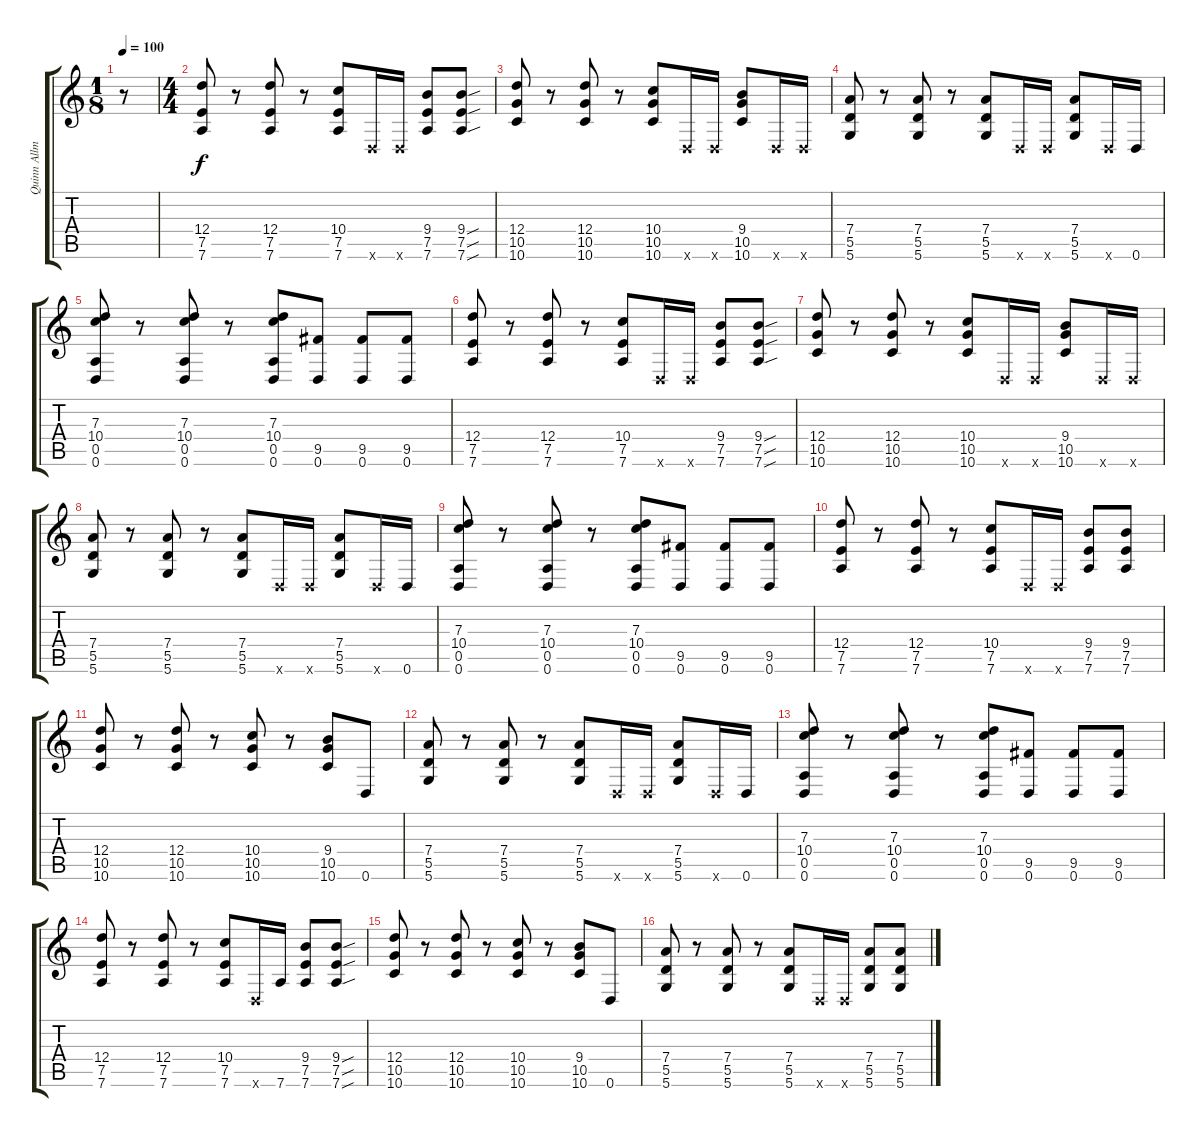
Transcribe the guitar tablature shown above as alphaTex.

\track ("Quinn Allman-guitar 1" "Quinn Allm") {instrument electricguitarclean}
\staff {score tabs}
\tuning (E4 B3 G3 D3 A2 D2) {hide}
\ts (1 8)
\tempo 100
\clef g2
\ks c
r.8{dy f instrument electricguitarclean} |
\ts (4 4)
(12.4 7.5 7.6).8 r.8 (12.4 7.5 7.6).8 r.8 (10.4 7.5 7.6).8 0.6{x}.16 0.6{x}.16 (9.4 7.5 7.6).8 (9.4{sou} 7.5{sou} 7.6{sou}).8 |
(12.4 10.5 10.6).8 r.8 (12.4 10.5 10.6).8 r.8 (10.4 10.5 10.6).8 0.6{x}.16 0.6{x}.16 (9.4 10.5 10.6).8 0.6{x}.16 0.6{x}.16 |
(7.4 5.5 5.6).8 r.8 (7.4 5.5 5.6).8 r.8 (7.4 5.5 5.6).8 0.6{x}.16 0.6{x}.16 (7.4 5.5 5.6).8 0.6{x}.16 0.6.16 |
(7.3 10.4 0.5 0.6).8 r.8 (7.3 10.4 0.5 0.6).8 r.8 (7.3 10.4 0.5 0.6).8 (9.5 0.6).8 (9.5 0.6).8 (9.5 0.6).8 |
(12.4 7.5 7.6).8 r.8 (12.4 7.5 7.6).8 r.8 (10.4 7.5 7.6).8 0.6{x}.16 0.6{x}.16 (9.4 7.5 7.6).8 (9.4{sou} 7.5{sou} 7.6{sou}).8 |
(12.4 10.5 10.6).8 r.8 (12.4 10.5 10.6).8 r.8 (10.4 10.5 10.6).8 0.6{x}.16 0.6{x}.16 (9.4 10.5 10.6).8 0.6{x}.16 0.6{x}.16 |
(7.4 5.5 5.6).8 r.8 (7.4 5.5 5.6).8 r.8 (7.4 5.5 5.6).8 0.6{x}.16 0.6{x}.16 (7.4 5.5 5.6).8 0.6{x}.16 0.6.16 |
(7.3 10.4 0.5 0.6).8 r.8 (7.3 10.4 0.5 0.6).8 r.8 (7.3 10.4 0.5 0.6).8 (9.5 0.6).8 (9.5 0.6).8 (9.5 0.6).8 |
(12.4 7.5 7.6).8 r.8 (12.4 7.5 7.6).8 r.8 (10.4 7.5 7.6).8 0.6{x}.16 0.6{x}.16 (9.4 7.5 7.6).8 (9.4 7.5 7.6).8 |
(12.4 10.5 10.6).8 r.8 (12.4 10.5 10.6).8 r.8 (10.4 10.5 10.6).8 r.8 (9.4 10.5 10.6).8 0.6.8 |
(7.4 5.5 5.6).8 r.8 (7.4 5.5 5.6).8 r.8 (7.4 5.5 5.6).8 0.6{x}.16 0.6{x}.16 (7.4 5.5 5.6).8 0.6{x}.16 0.6.16 |
(7.3 10.4 0.5 0.6).8 r.8 (7.3 10.4 0.5 0.6).8 r.8 (7.3 10.4 0.5 0.6).8 (9.5 0.6).8 (9.5 0.6).8 (9.5 0.6).8 |
(12.4 7.5 7.6).8 r.8 (12.4 7.5 7.6).8 r.8 (10.4 7.5 7.6).8 0.6{x}.16 7.6.16 (9.4 7.5 7.6).8 (9.4{sou} 7.5{sou} 7.6{sou}).8 |
(12.4 10.5 10.6).8 r.8 (12.4 10.5 10.6).8 r.8 (10.4 10.5 10.6).8 r.8 (9.4 10.5 10.6).8 0.6.8 |
(7.4 5.5 5.6).8 r.8 (7.4 5.5 5.6).8 r.8 (7.4 5.5 5.6).8 0.6{x}.16 0.6{x}.16 (7.4 5.5 5.6).8 (7.4 5.5 5.6).8
